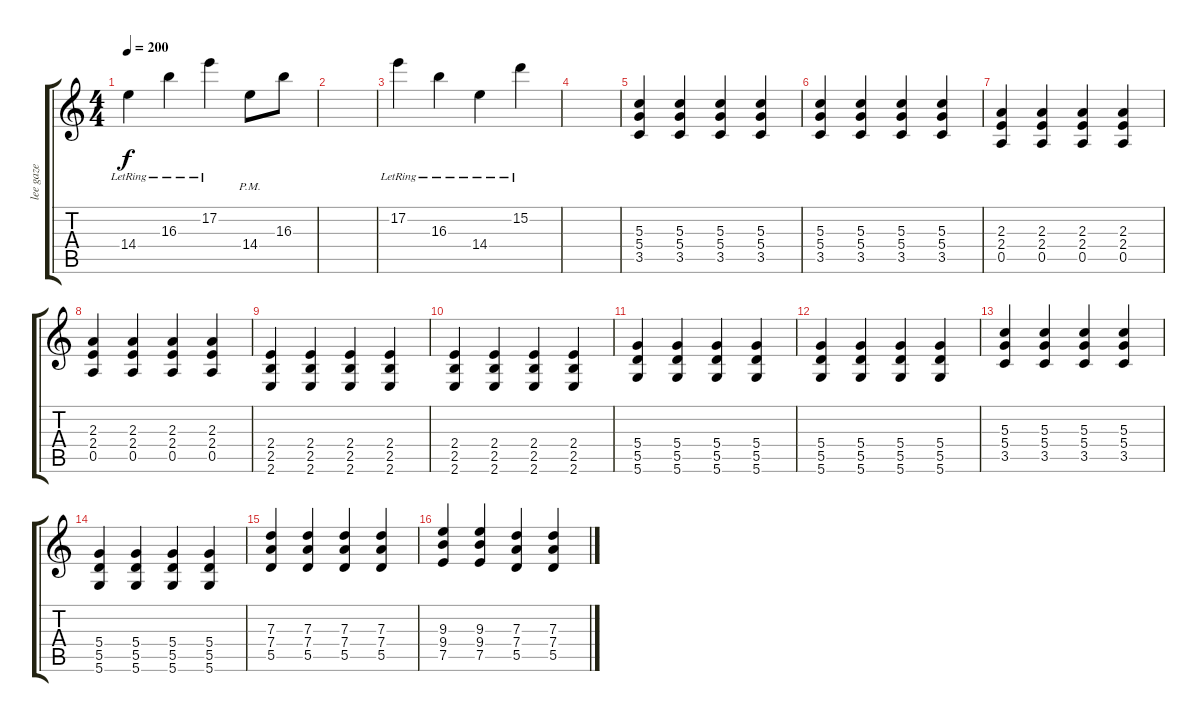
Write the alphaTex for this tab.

\track ("lee gaze" "lee gaze") {instrument overdrivenguitar}
\staff {score tabs}
\tuning (E4 B3 G3 D3 A2 D2) {hide}
\ts (4 4)
\tempo 200
\clef g2
\ks c
14.4{lr}.4{dy f} 16.3{lr}.4 17.2{lr}.4 14.4{pm}.8 16.3.8 |
|
17.2{lr}.4 16.3{lr}.4 14.4{lr}.4 15.2{lr}.4 |
|
(5.3 5.4 3.5).4 (5.3 5.4 3.5).4 (5.3 5.4 3.5).4 (5.3 5.4 3.5).4 |
(5.3 5.4 3.5).4 (5.3 5.4 3.5).4 (5.3 5.4 3.5).4 (5.3 5.4 3.5).4 |
(2.3 2.4 0.5).4 (2.3 2.4 0.5).4 (2.3 2.4 0.5).4 (2.3 2.4 0.5).4 |
(2.3 2.4 0.5).4 (2.3 2.4 0.5).4 (2.3 2.4 0.5).4 (2.3 2.4 0.5).4 |
(2.4 2.5 2.6).4 (2.4 2.5 2.6).4 (2.4 2.5 2.6).4 (2.4 2.5 2.6).4 |
(2.4 2.5 2.6).4 (2.4 2.5 2.6).4 (2.4 2.5 2.6).4 (2.4 2.5 2.6).4 |
(5.4 5.5 5.6).4 (5.4 5.5 5.6).4 (5.4 5.5 5.6).4 (5.4 5.5 5.6).4 |
(5.4 5.5 5.6).4 (5.4 5.5 5.6).4 (5.4 5.5 5.6).4 (5.4 5.5 5.6).4 |
(5.3 5.4 3.5).4 (5.3 5.4 3.5).4 (5.3 5.4 3.5).4 (5.3 5.4 3.5).4 |
(5.4 5.5 5.6).4 (5.4 5.5 5.6).4 (5.4 5.5 5.6).4 (5.4 5.5 5.6).4 |
(7.3 7.4 5.5).4 (7.3 7.4 5.5).4 (7.3 7.4 5.5).4 (7.3 7.4 5.5).4 |
(9.3 9.4 7.5).4 (9.3 9.4 7.5).4 (7.3 7.4 5.5).4 (7.3 7.4 5.5).4
